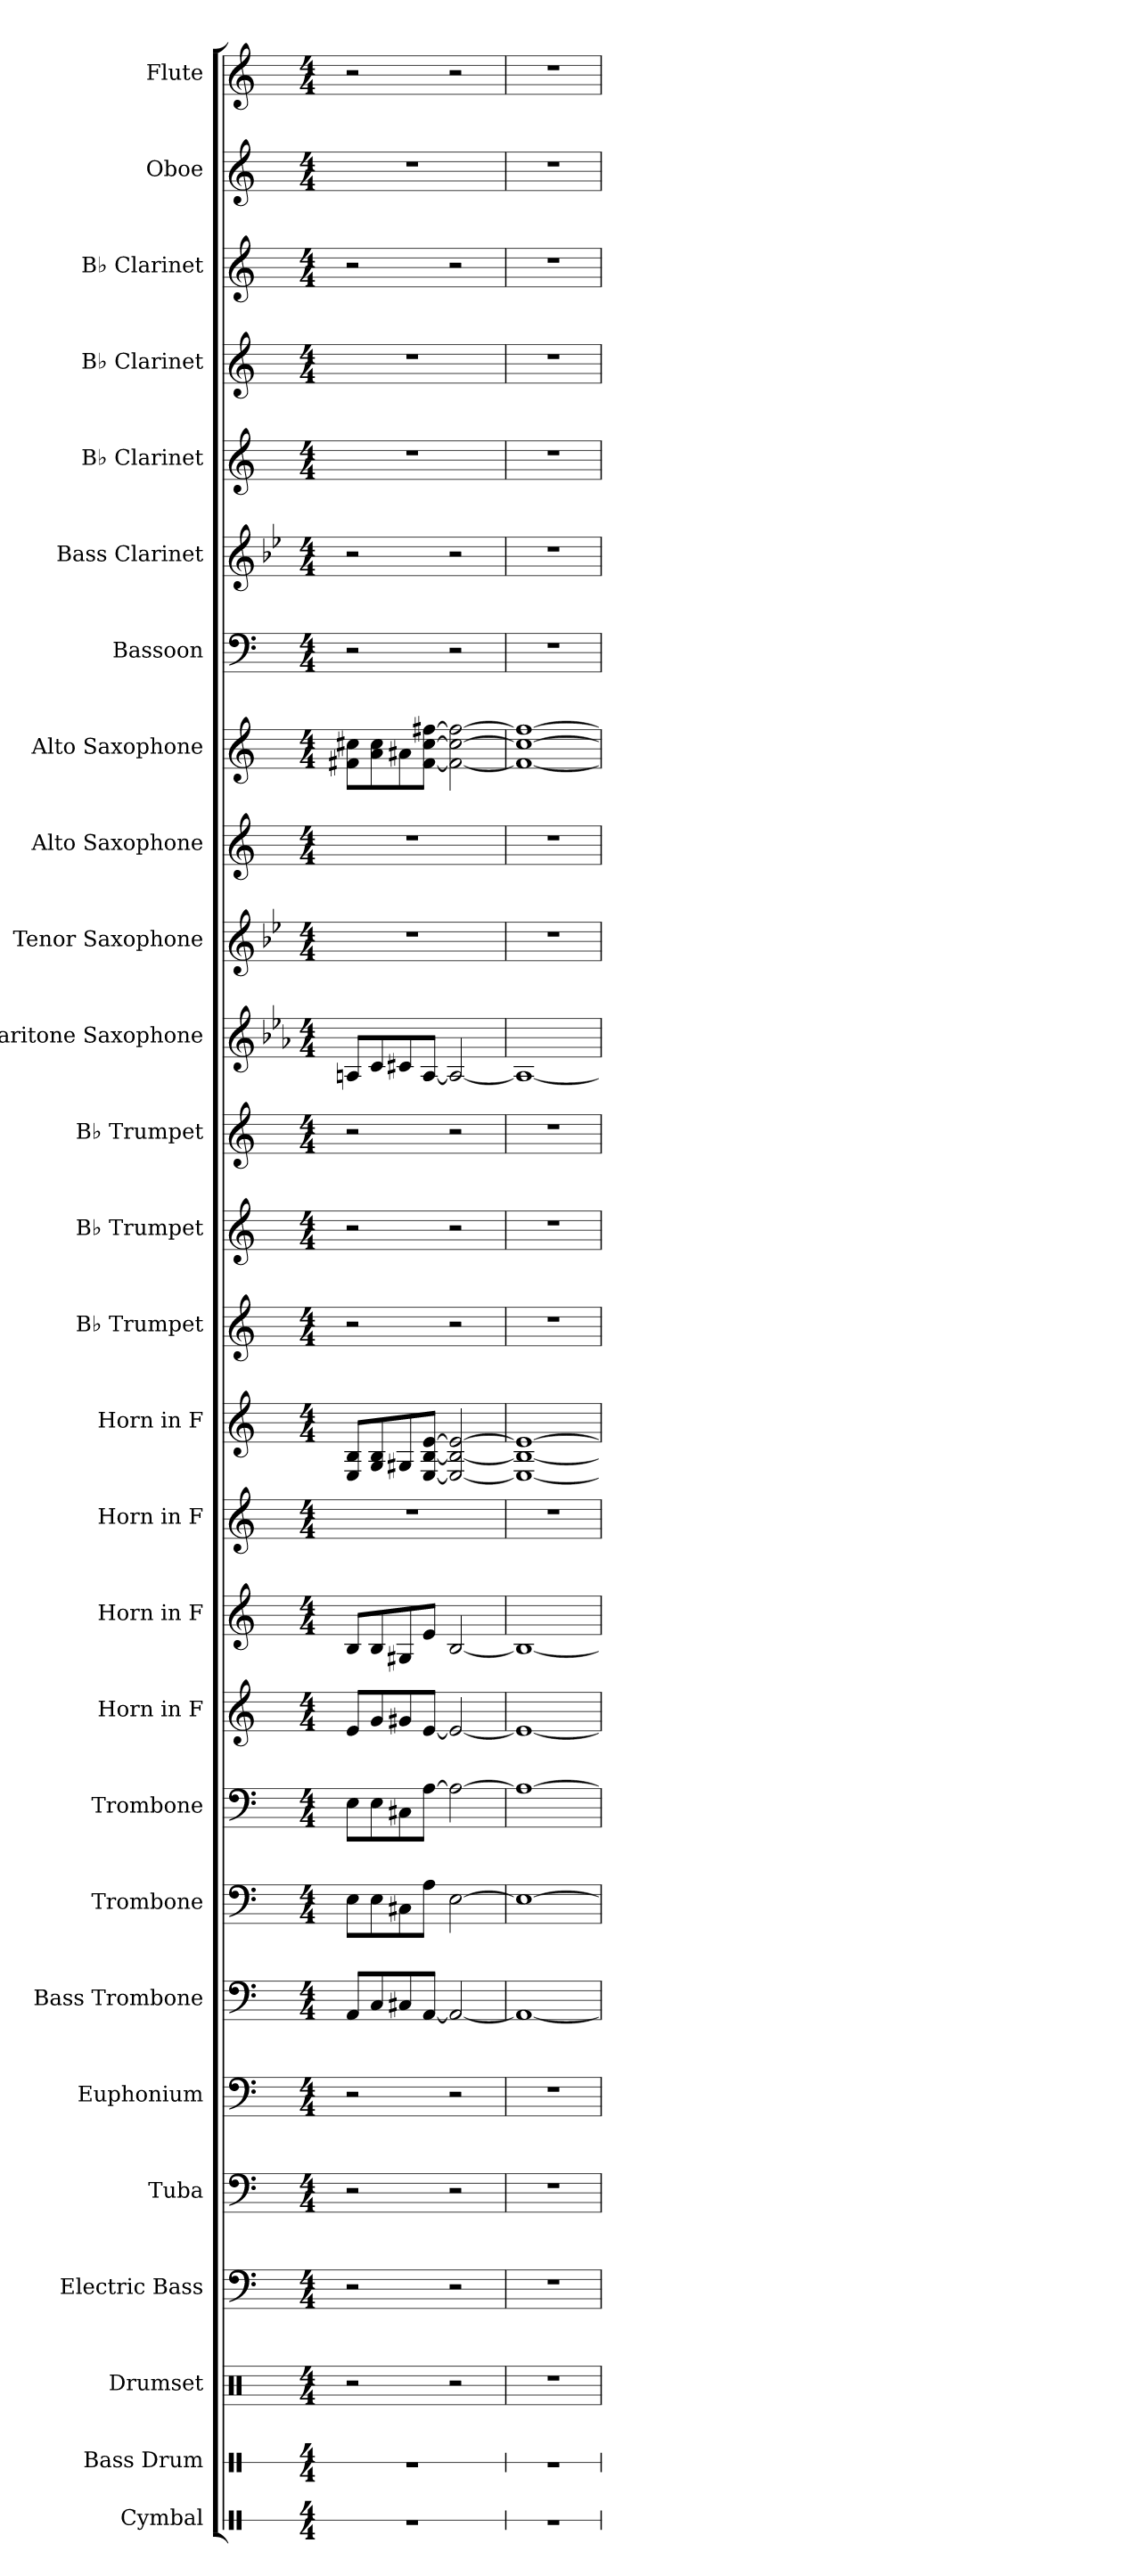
**kern	**kern	**kern	**kern	**kern	**kern	**kern	**kern	**kern	**kern	**kern	**kern	**kern	**kern	**kern	**kern	**kern	**kern	**kern	**kern	**kern	**kern	**kern	**kern	**kern	**kern	**kern
*part27	*part26	*part25	*part24	*part23	*part22	*part21	*part20	*part19	*part18	*part17	*part16	*part15	*part14	*part13	*part12	*part11	*part10	*part9	*part8	*part7	*part6	*part5	*part4	*part3	*part2	*part1
*staff27	*staff26	*staff25	*staff24	*staff23	*staff22	*staff21	*staff20	*staff19	*staff18	*staff17	*staff16	*staff15	*staff14	*staff13	*staff12	*staff11	*staff10	*staff9	*staff8	*staff7	*staff6	*staff5	*staff4	*staff3	*staff2	*staff1
*I"Cymbal	*I"Bass Drum	*I"Drumset	*I"Electric Bass	*I"Tuba	*I"Euphonium	*I"Bass Trombone	*I"Trombone	*I"Trombone	*I"Horn in F	*I"Horn in F	*I"Horn in F	*I"Horn in F	*I"B♭ Trumpet	*I"B♭ Trumpet	*I"B♭ Trumpet	*I"Baritone Saxophone	*I"Tenor Saxophone	*I"Alto Saxophone	*I"Alto Saxophone	*I"Bassoon	*I"Bass Clarinet	*I"B♭ Clarinet	*I"B♭ Clarinet	*I"B♭ Clarinet	*I"Oboe	*I"Flute
*I'Cym.	*I'B. Dr.	*I'Drs.	*I'El. B.	*I'Tba.	*I'Euph.	*I'B. Tbn.	*I'Tbn.	*I'Tbn.	*	*	*	*	*I'B♭ Tpt.	*I'B♭ Tpt.	*I'B♭ Tpt.	*I'Bar. Sax.	*I'T. Sax.	*I'A. Sax.	*I'A. Sax.	*I'Bsn.	*I'B. Cl.	*I'B♭ Cl.	*I'B♭ Cl.	*I'B♭ Cl.	*I'Ob.	*I'Fl.
*stria1	*stria1	*	*	*	*	*	*	*	*	*	*	*	*	*	*	*	*	*	*	*	*	*	*	*	*	*
*clefX	*clefX	*clefX	*clefF4	*clefF4	*clefF4	*clefF4	*clefF4	*clefF4	*clefG2	*clefG2	*clefG2	*clefG2	*clefG2	*clefG2	*clefG2	*clefG2	*clefG2	*clefG2	*clefG2	*clefF4	*clefG2	*clefG2	*clefG2	*clefG2	*clefG2	*clefG2
*	*	*	*ITrd7c12	*	*	*	*	*	*ITrd4c7	*ITrd4c7	*ITrd4c7	*ITrd4c7	*ITrd1c2	*ITrd1c2	*ITrd1c2	*ITrd12c21	*ITrd8c14	*ITrd5c9	*ITrd5c9	*	*ITrd8c14	*ITrd1c2	*ITrd1c2	*ITrd1c2	*	*
*k[]	*k[]	*k[]	*k[]	*k[]	*k[]	*k[]	*k[]	*k[]	*k[b-]	*k[b-]	*k[b-]	*k[b-]	*k[b-e-]	*k[b-e-]	*k[b-e-]	*k[b-e-a-]	*k[b-e-]	*k[b-e-a-]	*k[b-e-a-]	*k[]	*k[b-e-]	*k[b-e-]	*k[b-e-]	*k[b-e-]	*k[]	*k[]
*M4/4	*M4/4	*M4/4	*M4/4	*M4/4	*M4/4	*M4/4	*M4/4	*M4/4	*M4/4	*M4/4	*M4/4	*M4/4	*M4/4	*M4/4	*M4/4	*M4/4	*M4/4	*M4/4	*M4/4	*M4/4	*M4/4	*M4/4	*M4/4	*M4/4	*M4/4	*M4/4
*MM150	*MM150	*MM150	*MM150	*MM150	*MM150	*MM150	*MM150	*MM150	*MM150	*MM150	*MM150	*MM150	*MM150	*MM150	*MM150	*MM150	*MM150	*MM150	*MM150	*MM150	*MM150	*MM150	*MM150	*MM150	*MM150	*MM150
=1	=1	=1	=1	=1	=1	=1	=1	=1	=1	=1	=1	=1	=1	=1	=1	=1	=1	=1	=1	=1	=1	=1	=1	=1	=1	=1
1r	1r	2r	2r	2r	2r	8AA/L	8E\L	8E\L	8A/L	8E/L	1r	8AA/ 8E/L	2r	2r	2r	8AAn/L	1r	1r	8An\ 8en\L	2r	2r	1r	1r	2r	1r	2r
.	.	.	.	.	.	8C/	8E\	8E\	8c/	8E/	.	8C/ 8E/	.	.	.	8C/	.	.	8c\ 8e\	.	.	.	.	.	.	.
.	.	.	.	.	.	8C#X/	8C#X\	8C#X\	8c#X/	8C#X/	.	8C#X/	.	.	.	8C#X/	.	.	8c#X\	.	.	.	.	.	.	.
.	.	.	.	.	.	[8AA/J	8A\J	[8A\J	[8A/J	8A/J	.	[8AA/ [8E/ [8A/J	.	.	.	[8AA/J	.	.	[8A\ [8e\ [8an\J	.	.	.	.	.	.	.
.	.	2r	2r	2r	2r	2AA/_	[2E\	2A\_	2A/_	[2E/	.	2AA/_ 2E/_ 2A/_	2r	2r	2r	2AA/_	.	.	2A\_ 2e\_ 2a\_	2r	2r	.	.	2r	.	2r
=2	=2	=2	=2	=2	=2	=2	=2	=2	=2	=2	=2	=2	=2	=2	=2	=2	=2	=2	=2	=2	=2	=2	=2	=2	=2	=2
1r	1r	1r	1r	1r	1r	1AA_	1E_	1A_	1A_	1E_	1r	1AA_ 1E_ 1A_	1r	1r	1r	1AA_	1r	1r	1A_ 1e_ 1a_	1r	1r	1r	1r	1r	1r	1r
=	=	=	=	=	=	=	=	=	=	=	=	=	=	=	=	=	=	=	=	=	=	=	=	=	=	=
*-	*-	*-	*-	*-	*-	*-	*-	*-	*-	*-	*-	*-	*-	*-	*-	*-	*-	*-	*-	*-	*-	*-	*-	*-	*-	*-
